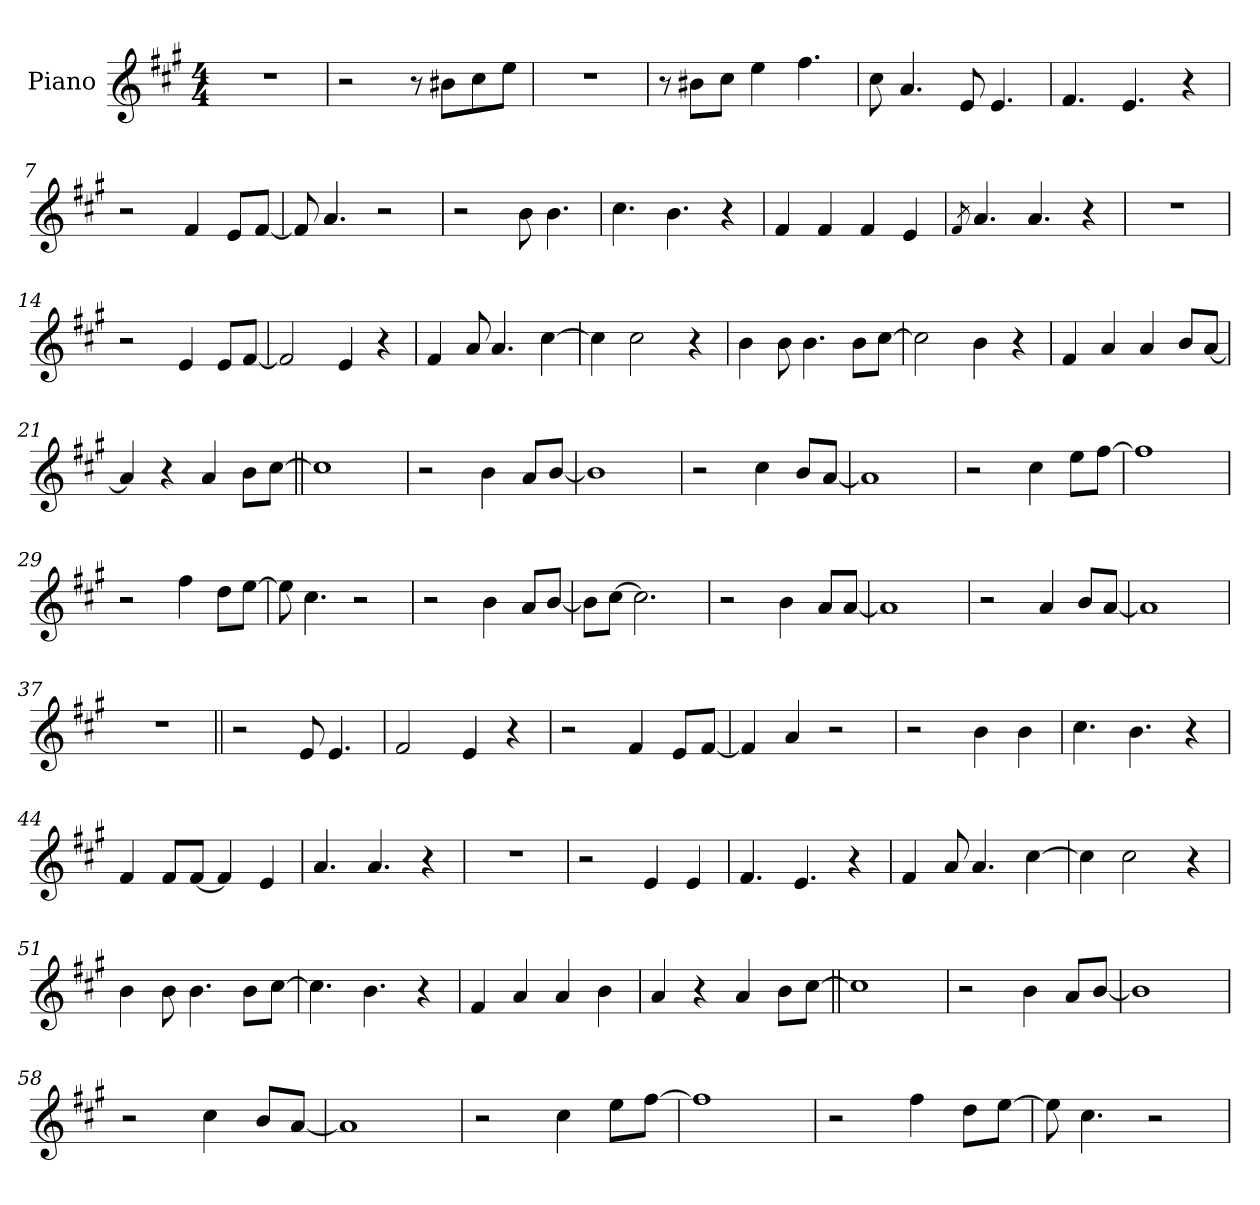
**kern
*part1
*staff1
*I"Piano
*I'Pno.
*clefG2
*k[f#c#g#]
*M4/4
*MM160
=1
1r
=2
2r
8r
8b#X!L
8cc#!
8ee!J
=3
1r
=4
8r
8b#X!L
8cc#!J
4ee!
4.ff#!
=5
8cc#!
4.a!
8e
4.e
=6
4.f#
4.e
4r
=7
2r
4f#
8eL
[8f#J
=8
8f#]
4.a
2r
=9
2r
8b
4.b
=10
4.cc#
4.b
4r
=11
4f#
4f#
4f#
4e
=12
8qf#
4.a
4.a
4r
=13
1r
=14
2r
4e
8eL
[8f#J
=15
2f#]
4e
4r
=16
4f#
8a
4.a
[4cc#
=17
4cc#]
2cc#
4r
=18
4b
8b
4.b
8bL
[8cc#J
=19
2cc#]
4b
4r
=20
4f#
4a
4a
8bL
[8aJ
=21
4a]
4r
4a
8bL
[8cc#J
=22||
1cc#]
=23
2r
4b
8aL
[>8bJ
=24
1b]
=25
2r
4cc#
8bL
[8aJ
=26
1a]
=27
2r
4cc#
8eeL
[8ff#J
=28
1ff#]
=29
2r
4ff#
8ddL
[8eeJ
=30
8ee]
4.cc#
2r
=31
2r
4b
8aL
[8bJ
=32
8bL]
[8cc#J
2.cc#]
=33
2r
4b
8aL
[8aJ
=34
1a]
=35
2r
4a
8bL
[8aJ
=36
1a]
=37
1r
=38||
2r
8e
4.e
=39
2f#
4e
4r
=40
2r
4f#
8eL
[8f#J
=41
4f#]
4a
2r
=42
2r
4b
4b
=43
4.cc#
4.b
4r
=44
4f#
8f#L
[8f#J
4f#]
4e
=45
4.a
4.a
4r
=46
1r
=47
2r
4e
4e
=48
4.f#
4.e
4r
=49
4f#
8a
4.a
[4cc#
=50
4cc#]
2cc#
4r
=51
4b
8b
4.b
8bL
[8cc#J
=52
4.cc#]
4.b
4r
=53
4f#
4a
4a
4b
=54
4a
4r
4a
8bL
[8cc#J
=55||
1cc#]
=56
2r
4b
8aL
[>8bJ
=57
1b]
=58
2r
4cc#
8bL
[8aJ
=59
1a]
=60
2r
4cc#
8eeL
[8ff#J
=61
1ff#]
=62
2r
4ff#
8ddL
[8eeJ
=63
8ee]
4.cc#
2r
=
*-
